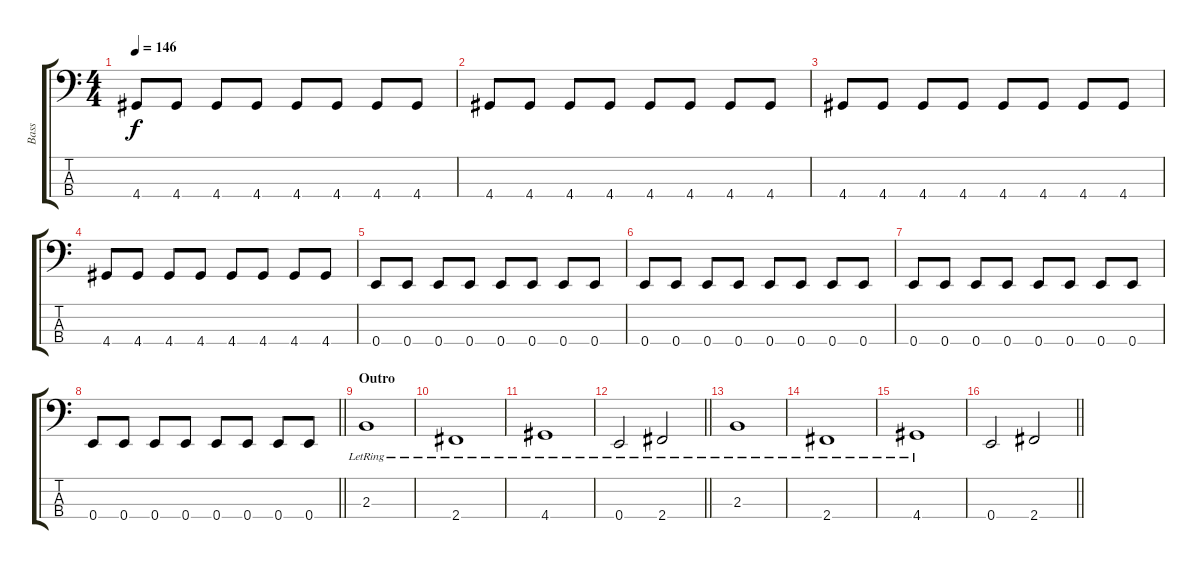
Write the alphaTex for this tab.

\track ("Bass" "Bass") {instrument electricbassfinger}
\staff {score tabs}
\tuning (G2 D2 A1 E1) {hide}
\ts (4 4)
\tempo 146
\clef f4
\ks c
4.4.8{dy f} 4.4.8 4.4.8 4.4.8 4.4.8 4.4.8 4.4.8 4.4.8 |
4.4.8 4.4.8 4.4.8 4.4.8 4.4.8 4.4.8 4.4.8 4.4.8 |
4.4.8 4.4.8 4.4.8 4.4.8 4.4.8 4.4.8 4.4.8 4.4.8 |
4.4.8 4.4.8 4.4.8 4.4.8 4.4.8 4.4.8 4.4.8 4.4.8 |
0.4.8 0.4.8 0.4.8 0.4.8 0.4.8 0.4.8 0.4.8 0.4.8 |
0.4.8 0.4.8 0.4.8 0.4.8 0.4.8 0.4.8 0.4.8 0.4.8 |
0.4.8 0.4.8 0.4.8 0.4.8 0.4.8 0.4.8 0.4.8 0.4.8 |
\barLineRight lightlight
0.4.8 0.4.8 0.4.8 0.4.8 0.4.8 0.4.8 0.4.8 0.4.8 |
\section ("" "Outro")
2.3{lr}.1 |
2.4{lr}.1 |
4.4{lr}.1 |
\barLineRight lightlight
0.4{lr}.2 2.4{lr}.2 |
2.3{lr}.1 |
2.4{lr}.1 |
4.4{lr}.1 |
\barLineRight lightlight
0.4.2 2.4.2
